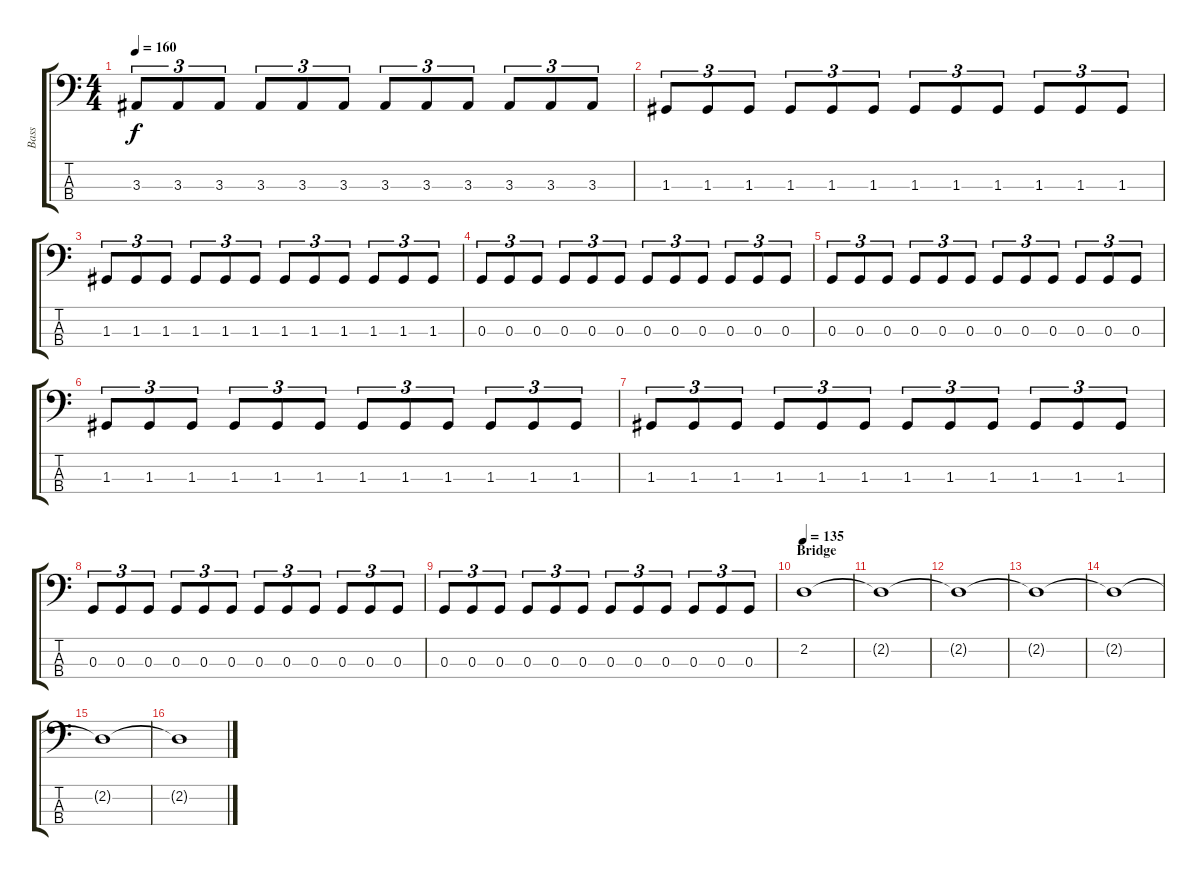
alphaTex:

\track ("Bass" "Bass") {instrument electricbasspick}
\staff {score tabs}
\tuning (F2 C2 G1 D1) {hide}
\ts (4 4)
\tempo 160
\clef f4
\ks c
3.3.8{tu (3 2) dy f} 3.3.8{tu (3 2)} 3.3.8{tu (3 2)} 3.3.8{tu (3 2)} 3.3.8{tu (3 2)} 3.3.8{tu (3 2)} 3.3.8{tu (3 2)} 3.3.8{tu (3 2)} 3.3.8{tu (3 2)} 3.3.8{tu (3 2)} 3.3.8{tu (3 2)} 3.3.8{tu (3 2)} |
1.3.8{tu (3 2)} 1.3.8{tu (3 2)} 1.3.8{tu (3 2)} 1.3.8{tu (3 2)} 1.3.8{tu (3 2)} 1.3.8{tu (3 2)} 1.3.8{tu (3 2)} 1.3.8{tu (3 2)} 1.3.8{tu (3 2)} 1.3.8{tu (3 2)} 1.3.8{tu (3 2)} 1.3.8{tu (3 2)} |
1.3.8{tu (3 2)} 1.3.8{tu (3 2)} 1.3.8{tu (3 2)} 1.3.8{tu (3 2)} 1.3.8{tu (3 2)} 1.3.8{tu (3 2)} 1.3.8{tu (3 2)} 1.3.8{tu (3 2)} 1.3.8{tu (3 2)} 1.3.8{tu (3 2)} 1.3.8{tu (3 2)} 1.3.8{tu (3 2)} |
0.3.8{tu (3 2)} 0.3.8{tu (3 2)} 0.3.8{tu (3 2)} 0.3.8{tu (3 2)} 0.3.8{tu (3 2)} 0.3.8{tu (3 2)} 0.3.8{tu (3 2)} 0.3.8{tu (3 2)} 0.3.8{tu (3 2)} 0.3.8{tu (3 2)} 0.3.8{tu (3 2)} 0.3.8{tu (3 2)} |
0.3.8{tu (3 2)} 0.3.8{tu (3 2)} 0.3.8{tu (3 2)} 0.3.8{tu (3 2)} 0.3.8{tu (3 2)} 0.3.8{tu (3 2)} 0.3.8{tu (3 2)} 0.3.8{tu (3 2)} 0.3.8{tu (3 2)} 0.3.8{tu (3 2)} 0.3.8{tu (3 2)} 0.3.8{tu (3 2)} |
1.3.8{tu (3 2)} 1.3.8{tu (3 2)} 1.3.8{tu (3 2)} 1.3.8{tu (3 2)} 1.3.8{tu (3 2)} 1.3.8{tu (3 2)} 1.3.8{tu (3 2)} 1.3.8{tu (3 2)} 1.3.8{tu (3 2)} 1.3.8{tu (3 2)} 1.3.8{tu (3 2)} 1.3.8{tu (3 2)} |
1.3.8{tu (3 2)} 1.3.8{tu (3 2)} 1.3.8{tu (3 2)} 1.3.8{tu (3 2)} 1.3.8{tu (3 2)} 1.3.8{tu (3 2)} 1.3.8{tu (3 2)} 1.3.8{tu (3 2)} 1.3.8{tu (3 2)} 1.3.8{tu (3 2)} 1.3.8{tu (3 2)} 1.3.8{tu (3 2)} |
0.3.8{tu (3 2)} 0.3.8{tu (3 2)} 0.3.8{tu (3 2)} 0.3.8{tu (3 2)} 0.3.8{tu (3 2)} 0.3.8{tu (3 2)} 0.3.8{tu (3 2)} 0.3.8{tu (3 2)} 0.3.8{tu (3 2)} 0.3.8{tu (3 2)} 0.3.8{tu (3 2)} 0.3.8{tu (3 2)} |
0.3.8{tu (3 2)} 0.3.8{tu (3 2)} 0.3.8{tu (3 2)} 0.3.8{tu (3 2)} 0.3.8{tu (3 2)} 0.3.8{tu (3 2)} 0.3.8{tu (3 2)} 0.3.8{tu (3 2)} 0.3.8{tu (3 2)} 0.3.8{tu (3 2)} 0.3.8{tu (3 2)} 0.3.8{tu (3 2)} |
\section ("" "Bridge")
\tempo 135
2.2.1 |
2.2{t}.1 |
2.2{t}.1 |
2.2{t}.1 |
2.2{t}.1 |
2.2{t}.1 |
2.2{t}.1
